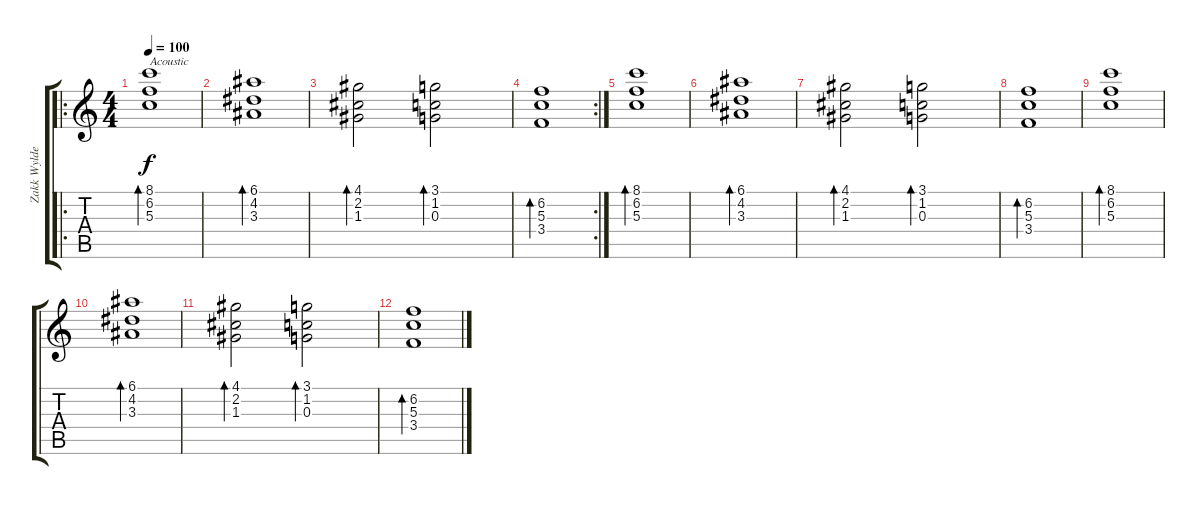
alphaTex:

\track ("Zakk Wylde (Lead)" "Zakk Wylde") {instrument distortionguitar}
\staff {score tabs}
\tuning (E4 B3 G3 D3 A2 E2) {hide}
\ro
\ts (4 4)
\tempo 100
\clef g2
\ks c
(8.1 6.2 5.3).1{bd 240 txt "Acoustic" dy f instrument acousticguitarsteel} |
(6.1 4.2 3.3).1{bd 240} |
(4.1 2.2 1.3).2{bd 240} (3.1 1.2 0.3).2{bd 240} |
\rc 2
(6.2 5.3 3.4).1{bd 240} |
(8.1 6.2 5.3).1{bd 240} |
(6.1 4.2 3.3).1{bd 240} |
(4.1 2.2 1.3).2{bd 240} (3.1 1.2 0.3).2{bd 240} |
(6.2 5.3 3.4).1{bd 240} |
(8.1 6.2 5.3).1{bd 240} |
(6.1 4.2 3.3).1{bd 240} |
(4.1 2.2 1.3).2{bd 240} (3.1 1.2 0.3).2{bd 240} |
(6.2 5.3 3.4).1{bd 240}
